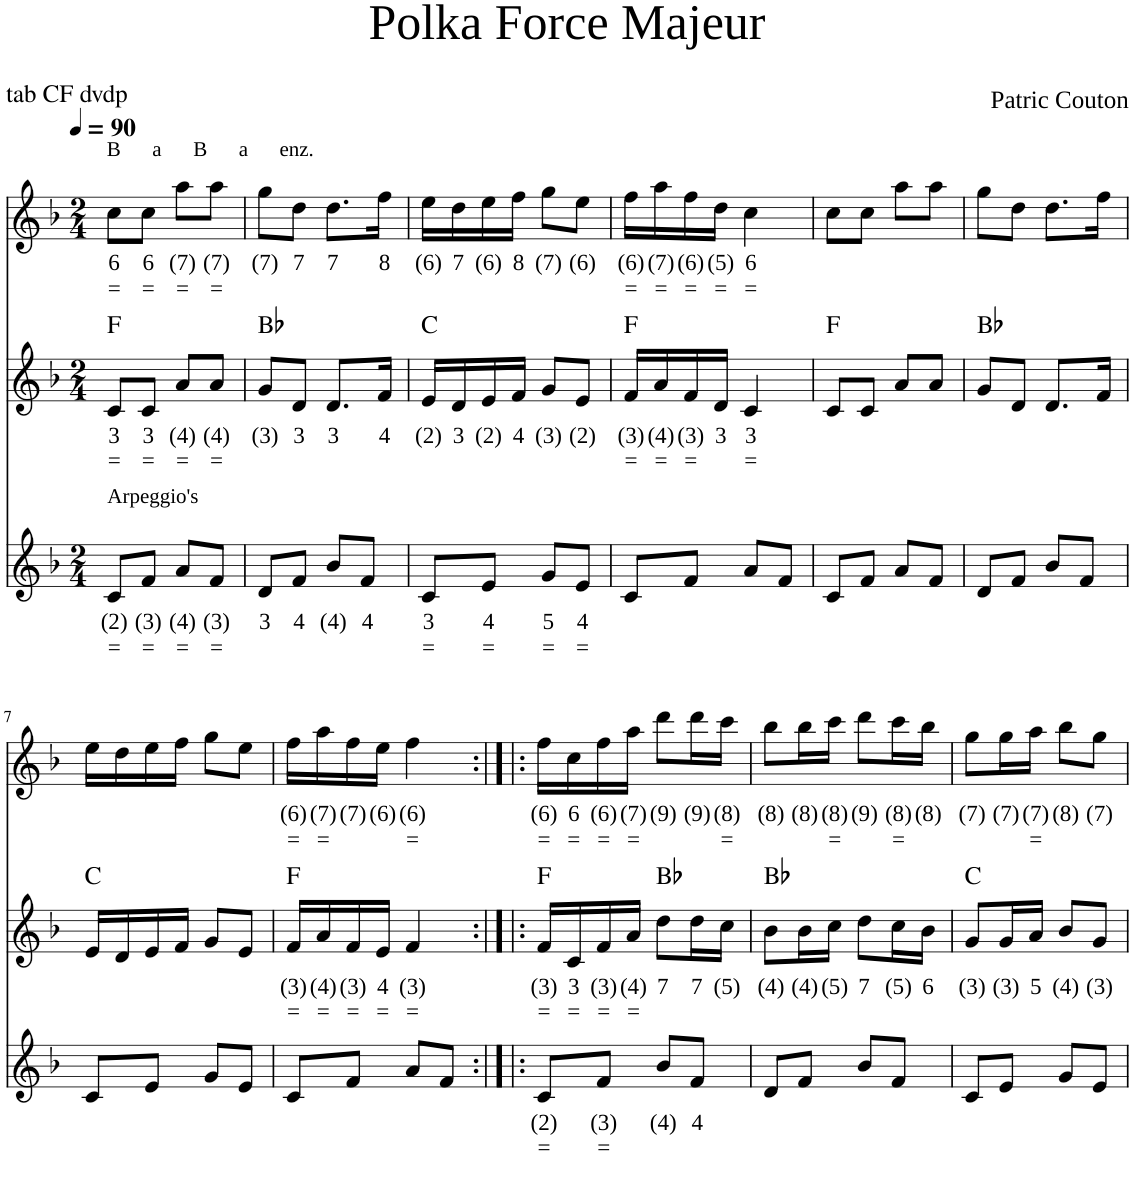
**kern	**text	**text	**kern	**text	**text	**harte	**kern	**text	**text
*part3	*part3	*part3	*part2	*part2	*part2	*part2	*part1	*part1	*part1
*staff3	*staff3	*staff3	*staff2	*staff2	*staff2	*	*staff1	*staff1	*staff1
*I"Voice	*	*	*I"Voice	*	*	*	*I"Voice	*	*
*clefG2	*	*	*clefG2	*	*	*	*clefG2	*	*
*k[b-]	*	*	*k[b-]	*	*	*	*k[b-]	*	*
*M2/4	*	*	*M2/4	*	*	*	*M2/4	*	*
*MM90	*	*	*MM90	*	*	*	*MM90	*	*
=1	=1	=1	=1	=1	=1	=1	=1	=1	=1
!	!	!	!	!	!	!	!LO:TX:a:t=B      a      B      a      enz.	!	!
!LO:TX:a:t=Arpeggio's	!	!	!	!	!	!	!	!	!
!	!LO:LY:b	!LO:LY:b	!	!LO:LY:b	!LO:LY:b	!	!	!LO:LY:b	!LO:LY:b
8c/L	(2)	=	8c/L	3	=	F:maj	8cc\L	6	=
!	!LO:LY:b	!LO:LY:b	!	!LO:LY:b	!LO:LY:b	!	!	!LO:LY:b	!LO:LY:b
8f/J	(3)	=	8c/J	3	=	.	8cc\J	6	=
!	!LO:LY:b	!LO:LY:b	!	!LO:LY:b	!LO:LY:b	!	!	!LO:LY:b	!LO:LY:b
8a/L	(4)	=	8a/L	(4)	=	.	8aa\L	(7)	=
!	!LO:LY:b	!LO:LY:b	!	!LO:LY:b	!LO:LY:b	!	!	!LO:LY:b	!LO:LY:b
8f/J	(3)	=	8a/J	(4)	=	.	8aa\J	(7)	=
=2	=2	=2	=2	=2	=2	=2	=2	=2	=2
!	!LO:LY:b	!	!	!LO:LY:b	!	!	!	!LO:LY:b	!
8d/L	3	.	8g/L	(3)	.	Bb:maj	8gg\L	(7)	.
!	!LO:LY:b	!	!	!LO:LY:b	!	!	!	!LO:LY:b	!
8f/J	4	.	8d/J	3	.	.	8dd\J	7	.
!	!LO:LY:b	!	!	!LO:LY:b	!	!	!	!LO:LY:b	!
8b-/L	(4)	.	8.d/L	3	.	.	8.dd\L	7	.
!	!LO:LY:b	!	!	!	!	!	!	!	!
8f/J	4	.	.	.	.	.	.	.	.
!	!	!	!	!LO:LY:b	!	!	!	!LO:LY:b	!
.	.	.	16f/Jk	4	.	.	16ff\Jk	8	.
=3	=3	=3	=3	=3	=3	=3	=3	=3	=3
!	!LO:LY:b	!LO:LY:b	!	!LO:LY:b	!	!	!	!LO:LY:b	!
8c/L	3	=	16e/LL	(2)	.	C:maj	16ee\LL	(6)	.
!	!	!	!	!LO:LY:b	!	!	!	!LO:LY:b	!
.	.	.	16d/	3	.	.	16dd\	7	.
!	!LO:LY:b	!LO:LY:b	!	!LO:LY:b	!	!	!	!LO:LY:b	!
8e/J	4	=	16e/	(2)	.	.	16ee\	(6)	.
!	!	!	!	!LO:LY:b	!	!	!	!LO:LY:b	!
.	.	.	16f/JJ	4	.	.	16ff\JJ	8	.
!	!LO:LY:b	!LO:LY:b	!	!LO:LY:b	!	!	!	!LO:LY:b	!
8g/L	5	=	8g/L	(3)	.	.	8gg\L	(7)	.
!	!LO:LY:b	!LO:LY:b	!	!LO:LY:b	!	!	!	!LO:LY:b	!
8e/J	4	=	8e/J	(2)	.	.	8ee\J	(6)	.
=4	=4	=4	=4	=4	=4	=4	=4	=4	=4
!	!	!	!	!LO:LY:b	!LO:LY:b	!	!	!LO:LY:b	!LO:LY:b
8c/L	.	.	16f/LL	(3)	=	F:maj	16ff\LL	(6)	=
!	!	!	!	!LO:LY:b	!LO:LY:b	!	!	!LO:LY:b	!LO:LY:b
.	.	.	16a/	(4)	=	.	16aa\	(7)	=
!	!	!	!	!LO:LY:b	!LO:LY:b	!	!	!LO:LY:b	!LO:LY:b
8f/J	.	.	16f/	(3)	=	.	16ff\	(6)	=
!	!	!	!	!LO:LY:b	!	!	!	!LO:LY:b	!LO:LY:b
.	.	.	16d/JJ	3	.	.	16dd\JJ	(5)	=
!	!	!	!	!LO:LY:b	!LO:LY:b	!	!	!LO:LY:b	!LO:LY:b
8a/L	.	.	4c/	3	=	.	4cc\	6	=
8f/J	.	.	.	.	.	.	.	.	.
=5	=5	=5	=5	=5	=5	=5	=5	=5	=5
8c/L	.	.	8c/L	.	.	F:maj	8cc\L	.	.
8f/J	.	.	8c/J	.	.	.	8cc\J	.	.
8a/L	.	.	8a/L	.	.	.	8aa\L	.	.
8f/J	.	.	8a/J	.	.	.	8aa\J	.	.
=6	=6	=6	=6	=6	=6	=6	=6	=6	=6
8d/L	.	.	8g/L	.	.	Bb:maj	8gg\L	.	.
8f/J	.	.	8d/J	.	.	.	8dd\J	.	.
8b-/L	.	.	8.d/L	.	.	.	8.dd\L	.	.
8f/J	.	.	.	.	.	.	.	.	.
.	.	.	16f/Jk	.	.	.	16ff\Jk	.	.
!!LO:LB:g=z
=7	=7	=7	=7	=7	=7	=7	=7	=7	=7
8c/L	.	.	16e/LL	.	.	C:maj	16ee\LL	.	.
.	.	.	16d/	.	.	.	16dd\	.	.
8e/J	.	.	16e/	.	.	.	16ee\	.	.
.	.	.	16f/JJ	.	.	.	16ff\JJ	.	.
8g/L	.	.	8g/L	.	.	.	8gg\L	.	.
8e/J	.	.	8e/J	.	.	.	8ee\J	.	.
=8	=8	=8	=8	=8	=8	=8	=8	=8	=8
!	!	!	!	!LO:LY:b	!LO:LY:b	!	!	!LO:LY:b	!LO:LY:b
8c/L	.	.	16f/LL	(3)	=	F:maj	16ff\LL	(6)	=
!	!	!	!	!LO:LY:b	!LO:LY:b	!	!	!LO:LY:b	!LO:LY:b
.	.	.	16a/	(4)	=	.	16aa\	(7)	=
!	!	!	!	!LO:LY:b	!LO:LY:b	!	!	!LO:LY:b	!
8f/J	.	.	16f/	(3)	=	.	16ff\	(7)	.
!	!	!	!	!LO:LY:b	!LO:LY:b	!	!	!LO:LY:b	!
.	.	.	16e/JJ	4	=	.	16ee\JJ	(6)	.
!	!	!	!	!LO:LY:b	!LO:LY:b	!	!	!LO:LY:b	!LO:LY:b
8a/L	.	.	4f/	(3)	=	.	4ff\	(6)	=
8f/J	.	.	.	.	.	.	.	.	.
=9:|!|:	=9:|!|:	=9:|!|:	=9:|!|:	=9:|!|:	=9:|!|:	=9:|!|:	=9:|!|:	=9:|!|:	=9:|!|:
!	!LO:LY:b	!LO:LY:b	!	!LO:LY:b	!LO:LY:b	!	!	!LO:LY:b	!LO:LY:b
8c/L	(2)	=	16f/LL	(3)	=	F:maj	16ff\LL	(6)	=
!	!	!	!	!LO:LY:b	!LO:LY:b	!	!	!LO:LY:b	!LO:LY:b
.	.	.	16c/	3	=	.	16cc\	6	=
!	!LO:LY:b	!LO:LY:b	!	!LO:LY:b	!LO:LY:b	!	!	!LO:LY:b	!LO:LY:b
8f/J	(3)	=	16f/	(3)	=	.	16ff\	(6)	=
!	!	!	!	!LO:LY:b	!LO:LY:b	!	!	!LO:LY:b	!LO:LY:b
.	.	.	16a/JJ	(4)	=	.	16aa\JJ	(7)	=
!	!LO:LY:b	!	!	!LO:LY:b	!	!	!	!LO:LY:b	!
8b-/L	(4)	.	8dd\L	7	.	Bb:maj	8ddd\L	(9)	.
!	!LO:LY:b	!	!	!LO:LY:b	!	!	!	!LO:LY:b	!
8f/J	4	.	16dd\L	7	.	.	16ddd\L	(9)	.
!	!	!	!	!LO:LY:b	!	!	!	!LO:LY:b	!LO:LY:b
.	.	.	16cc\JJ	(5)	.	.	16ccc\JJ	(8)	=
=10	=10	=10	=10	=10	=10	=10	=10	=10	=10
!	!	!	!	!LO:LY:b	!	!	!	!LO:LY:b	!
8d/L	.	.	8b-\L	(4)	.	Bb:maj	8bb-\L	(8)	.
!	!	!	!	!LO:LY:b	!	!	!	!LO:LY:b	!
8f/J	.	.	16b-\L	(4)	.	.	16bb-\L	(8)	.
!	!	!	!	!LO:LY:b	!	!	!	!LO:LY:b	!LO:LY:b
.	.	.	16cc\JJ	(5)	.	.	16ccc\JJ	(8)	=
!	!	!	!	!LO:LY:b	!	!	!	!LO:LY:b	!
8b-/L	.	.	8dd\L	7	.	.	8ddd\L	(9)	.
!	!	!	!	!LO:LY:b	!	!	!	!LO:LY:b	!LO:LY:b
8f/J	.	.	16cc\L	(5)	.	.	16ccc\L	(8)	=
!	!	!	!	!LO:LY:b	!	!	!	!LO:LY:b	!
.	.	.	16b-\JJ	6	.	.	16bb-\JJ	(8)	.
=11	=11	=11	=11	=11	=11	=11	=11	=11	=11
!	!	!	!	!LO:LY:b	!	!	!	!LO:LY:b	!
8c/L	.	.	8g/L	(3)	.	C:maj	8gg\L	(7)	.
!	!	!	!	!LO:LY:b	!	!	!	!LO:LY:b	!
8e/J	.	.	16g/L	(3)	.	.	16gg\L	(7)	.
!	!	!	!	!LO:LY:b	!	!	!	!LO:LY:b	!LO:LY:b
.	.	.	16a/JJ	5	.	.	16aa\JJ	(7)	=
!	!	!	!	!LO:LY:b	!	!	!	!LO:LY:b	!
8g/L	.	.	8b-/L	(4)	.	.	8bb-\L	(8)	.
!	!	!	!	!LO:LY:b	!	!	!	!LO:LY:b	!
8e/J	.	.	8g/J	(3)	.	.	8gg\J	(7)	.
=	=	=	=	=	=	=	=	=	=
*-	*-	*-	*-	*-	*-	*-	*-	*-	*-
